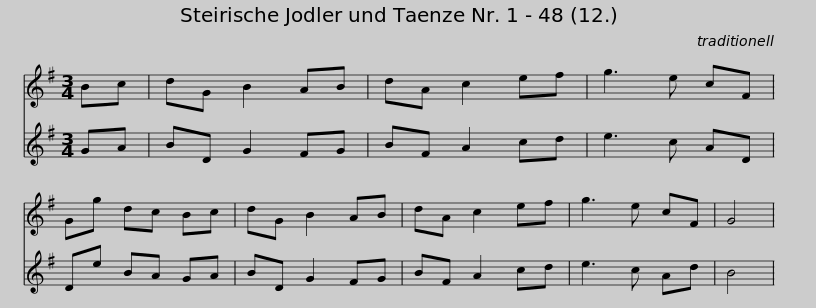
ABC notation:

X:1
%%score 1 2
L:1/8
M:3/4
I:linebreak $
K:G
V:1 treble
V:2 treble
V:1
 Bc | dG B2 AB | dA c2 ef | g3 e cF | Gg dc Bc | %5
 dG B2 AB | dA c2 ef | g3 e cF | G4 | %9
V:2
 GA | BD G2 FG | BF A2 cd | e3 c AD | De BA GA | %5
 BD G2 FG | BF A2 cd | e3 c Ad | B4 | %9
